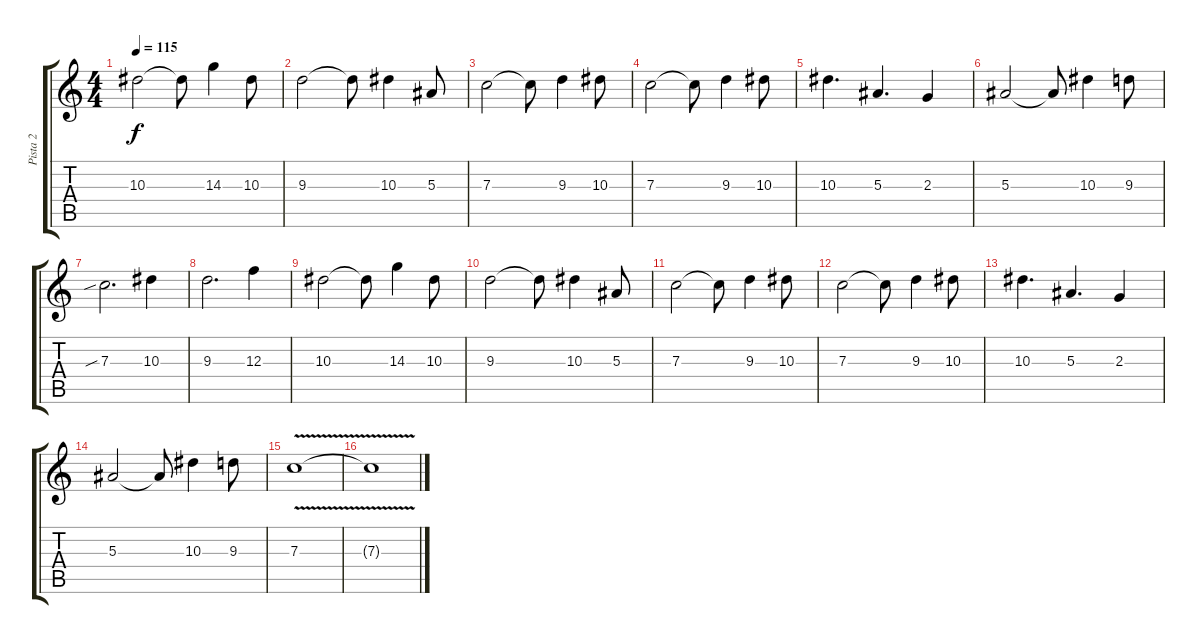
\track ("Pista 2" "Pista 2") {instrument distortionguitar}
\staff {score tabs}
\tuning (D4 A3 F3 C3 G2 C2) {hide}
\ts (4 4)
\tempo 115
\clef g2
\ks c
10.3.2{dy f} 10.3{t}.8 14.3.4 10.3.8 |
9.3.2 9.3{t}.8 10.3.4 5.3.8 |
7.3.2 7.3{t}.8 9.3.4 10.3.8 |
7.3.2 7.3{t}.8 9.3.4 10.3.8 |
10.3.4{d} 5.3.4{d} 2.3.4 |
5.3.2 5.3{t}.8 10.3.4 9.3.8 |
7.3{sib}.2{d} 10.3.4 |
9.3.2{d} 12.3.4 |
10.3.2 10.3{t}.8 14.3.4 10.3.8 |
9.3.2 9.3{t}.8 10.3.4 5.3.8 |
7.3.2 7.3{t}.8 9.3.4 10.3.8 |
7.3.2 7.3{t}.8 9.3.4 10.3.8 |
10.3.4{d} 5.3.4{d} 2.3.4 |
5.3.2 5.3{t}.8 10.3.4 9.3.8 |
7.3{v}.1{volume 0} |
7.3{t}.1
